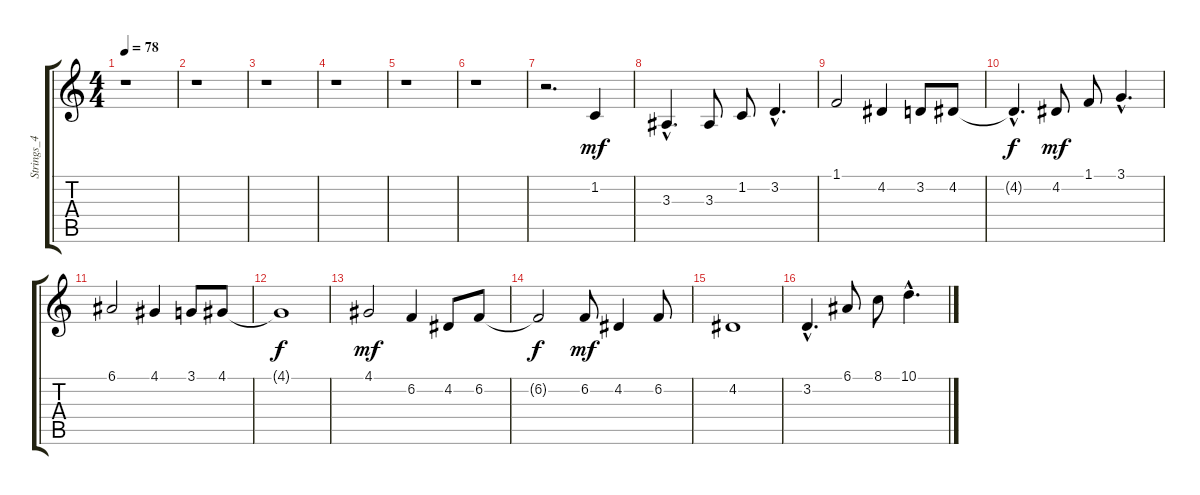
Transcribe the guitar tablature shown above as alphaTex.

\track ("Strings_4" "Strings_4") {instrument stringensemble1}
\staff {score tabs}
\tuning (E4 B3 G3 D3 A2 E2) {hide}
\ts (4 4)
\tempo 78
\clef g2
\ks c
r.1{dy mf} |
r.1 |
r.1 |
r.1 |
r.1 |
r.1 |
r.2{d} 1.2.4{balance 10} |
3.3{hac}.4{d} 3.3.8 1.2.8 3.2{hac}.4{d} |
1.1.2 4.2.4 3.2.8 4.2.8 |
4.2{hac t}.4{d dy f} 4.2.8{dy mf} 1.1.8 3.1{hac}.4{d} |
6.1.2 4.1.4 3.1.8 4.1.8 |
4.1{t}.1{dy f} |
4.1.2{dy mf} 6.2.4 4.2.8 6.2.8 |
6.2{t}.2{dy f} 6.2.8{dy mf} 4.2.4 6.2.8 |
4.2.1 |
3.2{hac}.4{d} 6.1.8 8.1.8 10.1{hac}.4{d}
